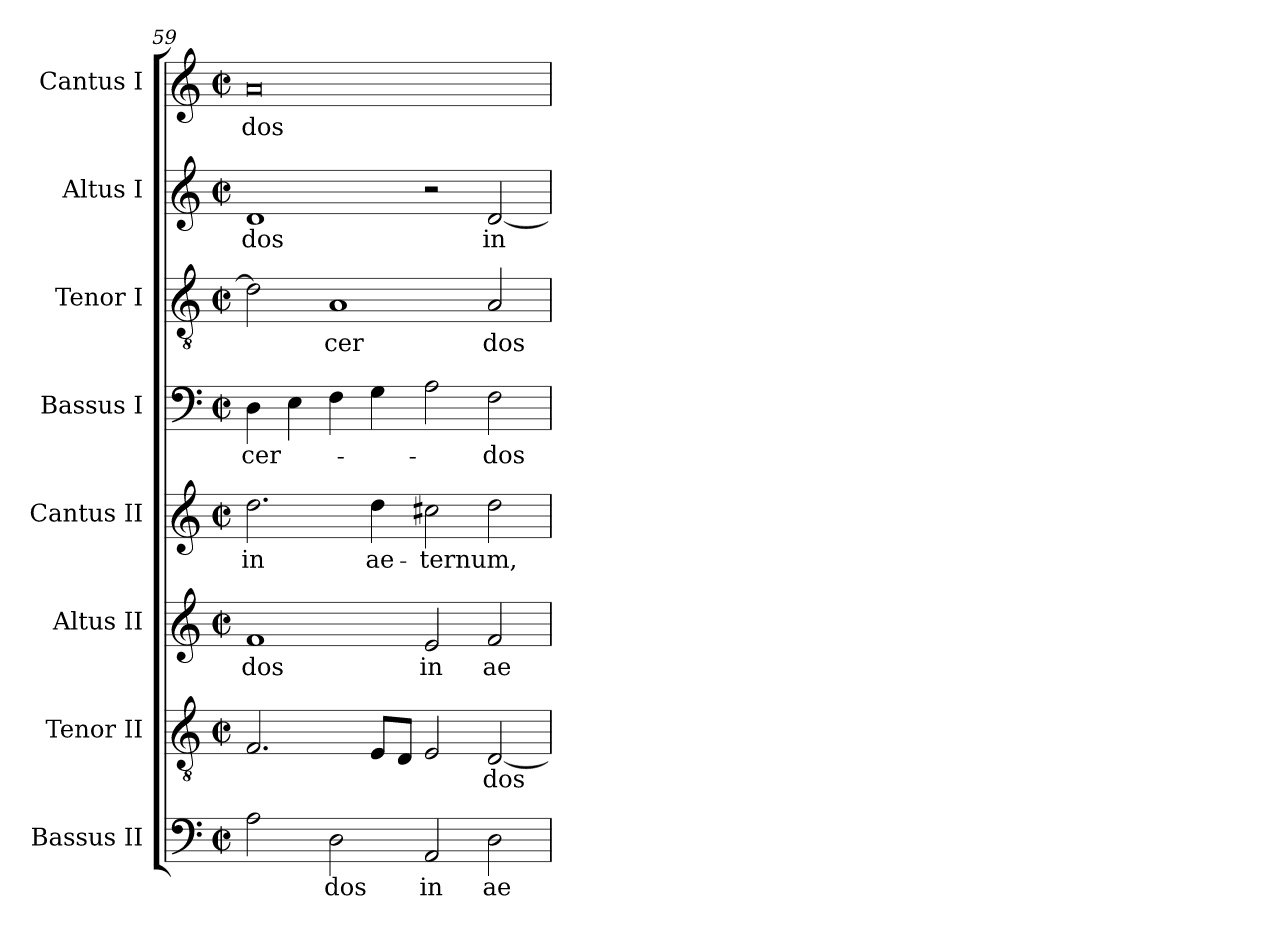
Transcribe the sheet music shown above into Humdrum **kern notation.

**kern	**text	**kern	**text	**kern	**text	**kern	**text	**kern	**text	**kern	**text	**kern	**text	**kern	**text
*part8	*part8	*part7	*part7	*part6	*part6	*part5	*part5	*part4	*part4	*part3	*part3	*part2	*part2	*part1	*part1
*staff8	*staff8	*staff7	*staff7	*staff6	*staff6	*staff5	*staff5	*staff4	*staff4	*staff3	*staff3	*staff2	*staff2	*staff1	*staff1
*I"Bassus II	*	*I"Tenor II	*	*I"Altus II	*	*I"Cantus II	*	*I"Bassus I	*	*I"Tenor I	*	*I"Altus I	*	*I"Cantus I	*
*clefF4	*	*clefGv2	*	*clefG2	*	*clefG2	*	*clefF4	*	*clefGv2	*	*clefG2	*	*clefG2	*
*M2/2	*	*M2/2	*	*M2/2	*	*M2/2	*	*M2/2	*	*M2/2	*	*M2/2	*	*M2/2	*
*met(c|)	*	*met(c|)	*	*met(c|)	*	*met(c|)	*	*met(c|)	*	*met(c|)	*	*met(c|)	*	*met(c|)	*
=59	=59	=59	=59	=59	=59	=59	=59	=59	=59	=59	=59	=59	=59	=59	=59
!	!	!	!	!	!LO:LY:b:cj	!	!LO:LY:b:cj	!	!LO:LY:b	!	!	!	!LO:LY:b:cj	!	!LO:LY:b:cj
2A\	.	2.F/	.	1f	dos	2.dd\	in	4D\	-cer-	2d\]	.	1d	dos	0a	-dos
.	.	.	.	.	.	.	.	4E\	.	.	.	.	.	.	.
!	!LO:LY:b:cj	!	!	!	!	!	!	!	!	!	!LO:LY:b:cj	!	!	!	!
2D\	-dos	.	.	.	.	.	.	4F\	.	1A	cer	.	.	.	.
!	!	!	!	!	!	!	!LO:LY:b:cj	!	!	!	!	!	!	!	!
.	.	8E/L	.	.	.	4dd\	ae-	4G\	.	.	.	.	.	.	.
.	.	8D/J	.	.	.	.	.	.	.	.	.	.	.	.	.
!	!LO:LY:b:cj	!	!	!	!LO:LY:b:cj	!	!LO:LY:b	!	!	!	!	!	!	!	!
2AA/	in	2E/	.	2e/	in	2cc#X\	-ternum,	2A\	.	.	.	2r	.	.	.
!	!LO:LY:b:cj	!	!LO:LY:b	!	!LO:LY:b:cj	!	!	!	!LO:LY:b:cj	!	!LO:LY:b:cj	!	!LO:LY:b:cj	!	!
2D\	ae-	[>2D/	dos	2f/	ae	2dd\	.	2F\	-dos	2A/	dos	[>2d/	in	.	.
=	=	=	=	=	=	=	=	=	=	=	=	=	=	=	=
*-	*-	*-	*-	*-	*-	*-	*-	*-	*-	*-	*-	*-	*-	*-	*-
